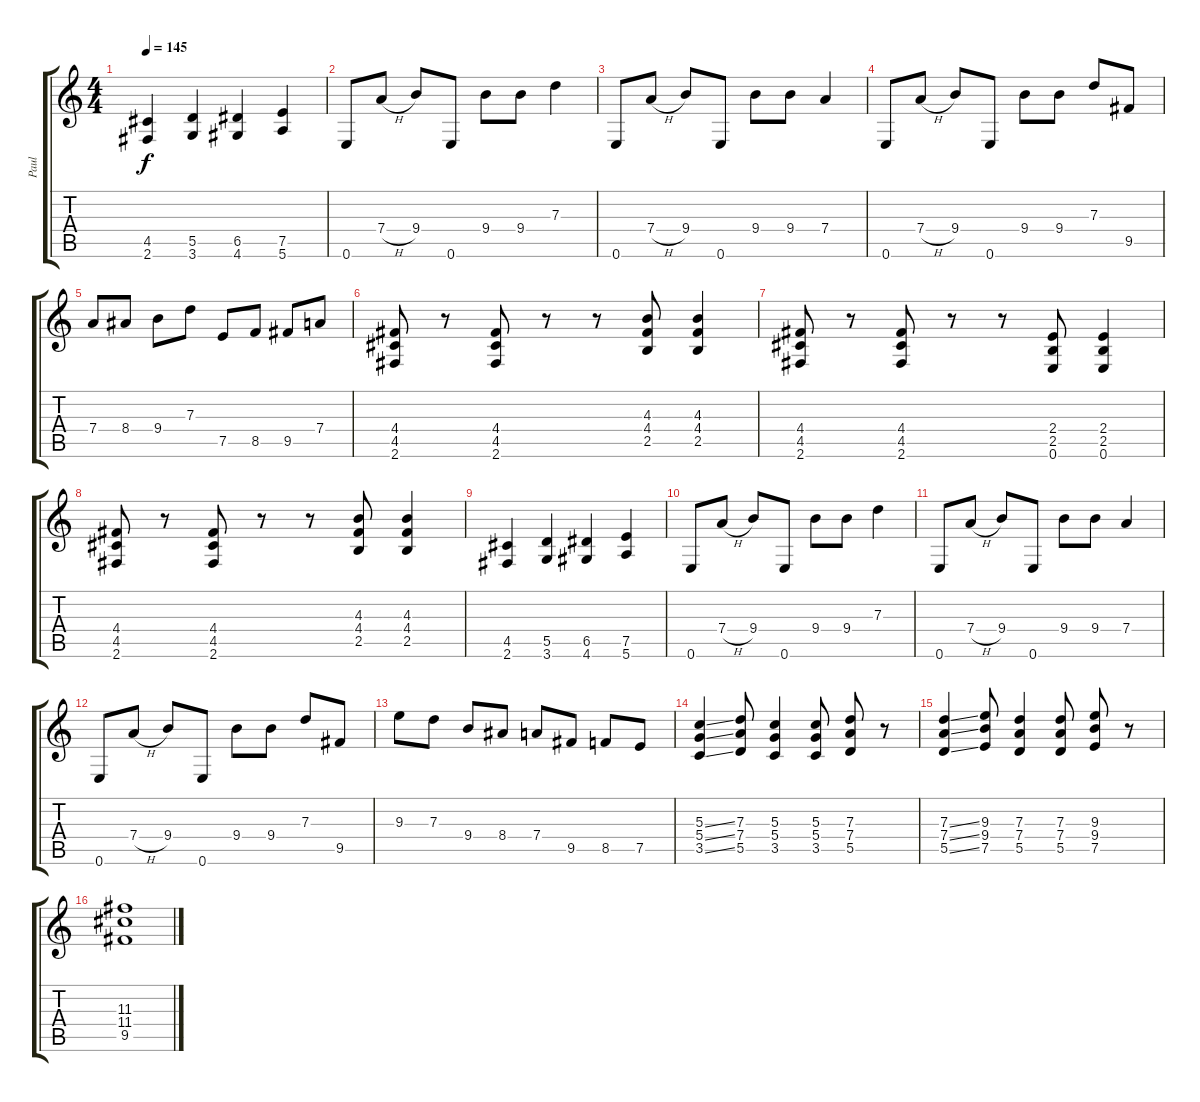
\track ("Paul " "Paul ") {instrument distortionguitar}
\staff {score tabs}
\tuning (E4 B3 G3 D3 A2 E2) {hide}
\ts (4 4)
\tempo 145
\clef g2
\ks c
(4.5 2.6).4{dy f} (5.5 3.6).4 (6.5 4.6).4 (7.5 5.6).4 |
0.6.8 7.4{h}.8 9.4.8 0.6.8 9.4.8 9.4.8 7.3.4 |
0.6.8 7.4{h}.8 9.4.8 0.6.8 9.4.8 9.4.8 7.4.4 |
0.6.8 7.4{h}.8 9.4.8 0.6.8 9.4.8 9.4.8 7.3.8 9.5.8 |
7.4.8 8.4.8 9.4.8 7.3.8 7.5.8 8.5.8 9.5.8 7.4.8 |
(4.4 4.5 2.6).8 r.8 (4.4 4.5 2.6).8 r.8 r.8 (4.3 4.4 2.5).8 (4.3 4.4 2.5).4 |
(4.4 4.5 2.6).8 r.8 (4.4 4.5 2.6).8 r.8 r.8 (2.4 2.5 0.6).8 (2.4 2.5 0.6).4 |
(4.4 4.5 2.6).8 r.8 (4.4 4.5 2.6).8 r.8 r.8 (4.3 4.4 2.5).8 (4.3 4.4 2.5).4 |
(4.5 2.6).4 (5.5 3.6).4 (6.5 4.6).4 (7.5 5.6).4 |
0.6.8 7.4{h}.8 9.4.8 0.6.8 9.4.8 9.4.8 7.3.4 |
0.6.8 7.4{h}.8 9.4.8 0.6.8 9.4.8 9.4.8 7.4.4 |
0.6.8 7.4{h}.8 9.4.8 0.6.8 9.4.8 9.4.8 7.3.8 9.5.8 |
9.3.8 7.3.8 9.4.8 8.4.8 7.4.8 9.5.8 8.5.8 7.5.8 |
(5.3{ss} 5.4{ss} 3.5{ss}).4 (7.3 7.4 5.5).8 (5.3 5.4 3.5).4 (5.3 5.4 3.5).8 (7.3 7.4 5.5).8 r.8 |
(7.3{ss} 7.4{ss} 5.5{ss}).4 (9.3 9.4 7.5).8 (7.3 7.4 5.5).4 (7.3 7.4 5.5).8 (9.3 9.4 7.5).8 r.8 |
(11.3 11.4 9.5).1
